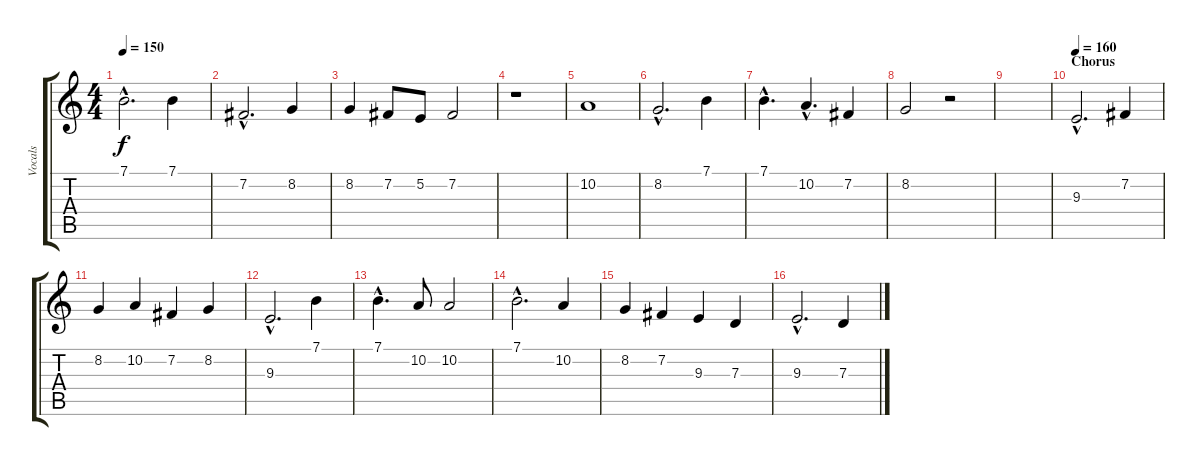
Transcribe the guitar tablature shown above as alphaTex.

\track ("Vocals" "Vocals") {instrument lead6voice}
\staff {score tabs}
\tuning (E4 B3 G3 D3 A2 E2) {hide}
\ts (4 4)
\tempo 150
\clef g2
\ks c
7.1{hac}.2{d dy f} 7.1.4 |
7.2{hac}.2{d} 8.2.4 |
8.2.4 7.2.8 5.2.8 7.2.2 |
r.1 |
10.2.1 |
8.2{hac}.2{d} 7.1.4 |
7.1{hac}.4{d} 10.2{hac}.4{d} 7.2.4 |
8.2.2 r.2 |
|
\section ("" "Chorus")
\tempo 160
9.3{hac}.2{d} 7.2.4 |
8.2.4 10.2.4 7.2.4 8.2.4 |
9.3{hac}.2{d} 7.1.4 |
7.1{hac}.4{d} 10.2.8 10.2.2 |
7.1{hac}.2{d} 10.2.4 |
8.2.4 7.2.4 9.3.4 7.3.4 |
9.3{hac}.2{d} 7.3.4
